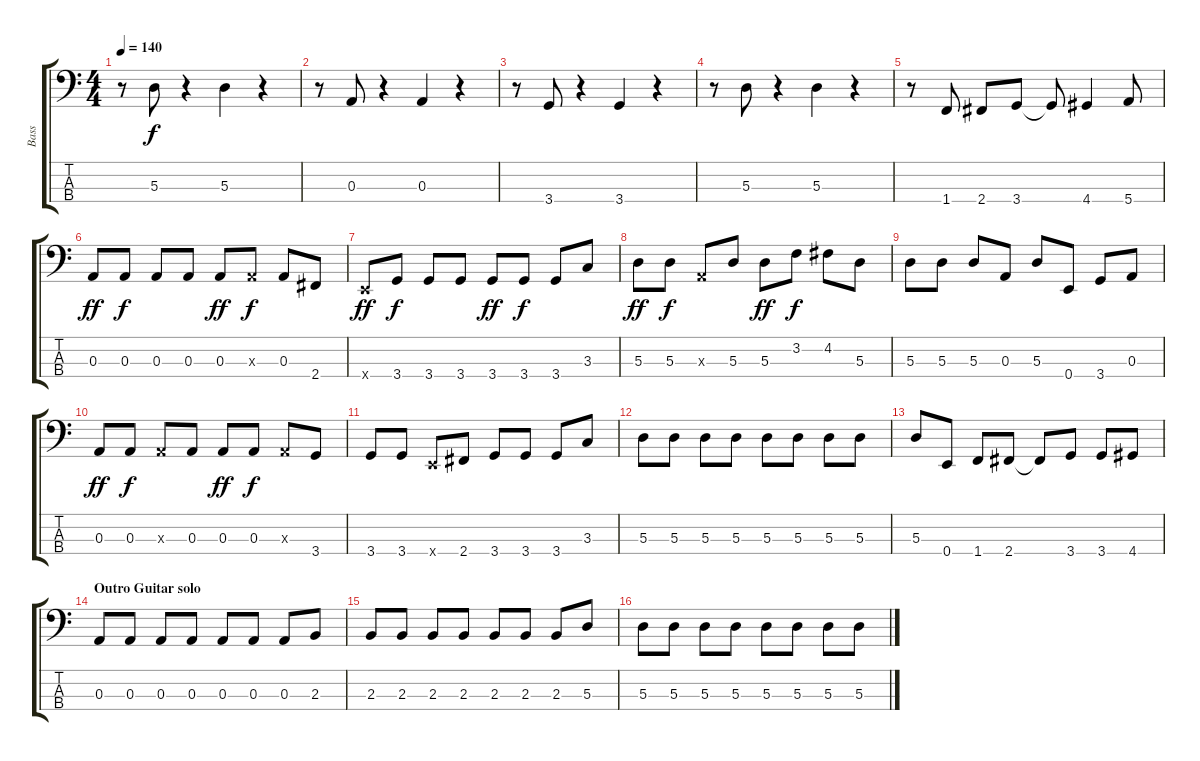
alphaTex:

\track ("Bass" "Bass") {instrument electricbassfinger}
\staff {score tabs}
\tuning (G2 D2 A1 E1) {hide}
\ts (4 4)
\tempo 140
\clef f4
\ks c
r.8{dy f} 5.3.8 r.4 5.3.4 r.4 |
r.8 0.3.8 r.4 0.3.4 r.4 |
r.8 3.4.8 r.4 3.4.4 r.4 |
r.8 5.3.8 r.4 5.3.4 r.4 |
r.8 1.4.8 2.4.8 3.4.8 3.4{t}.8 4.4.4 5.4.8 |
0.3.8{dy ff} 0.3.8{dy f} 0.3.8 0.3.8 0.3.8{dy ff} 0.3{x}.8{dy f} 0.3.8 2.4.8 |
0.4{x}.8{dy ff} 3.4.8{dy f} 3.4.8 3.4.8 3.4.8{dy ff} 3.4.8{dy f} 3.4.8 3.3.8 |
5.3.8{dy ff} 5.3.8{dy f} 0.3{x}.8 5.3.8 5.3.8{dy ff} 3.2.8{dy f} 4.2.8 5.3.8 |
5.3.8 5.3.8 5.3.8 0.3.8 5.3.8 0.4.8 3.4.8 0.3.8 |
0.3.8{dy ff} 0.3.8{dy f} 0.3{x}.8 0.3.8 0.3.8{dy ff} 0.3.8{dy f} 0.3{x}.8 3.4.8 |
3.4.8 3.4.8 0.4{x}.8 2.4.8 3.4.8 3.4.8 3.4.8 3.3.8 |
5.3.8 5.3.8 5.3.8 5.3.8 5.3.8 5.3.8 5.3.8 5.3.8 |
5.3.8 0.4.8 1.4.8 2.4.8 2.4{t}.8 3.4.8 3.4.8 4.4.8 |
\section ("" "Outro Guitar solo")
0.3.8 0.3.8 0.3.8 0.3.8 0.3.8 0.3.8 0.3.8 2.3.8 |
2.3.8 2.3.8 2.3.8 2.3.8 2.3.8 2.3.8 2.3.8 5.3.8 |
5.3.8 5.3.8 5.3.8 5.3.8 5.3.8 5.3.8 5.3.8 5.3.8
